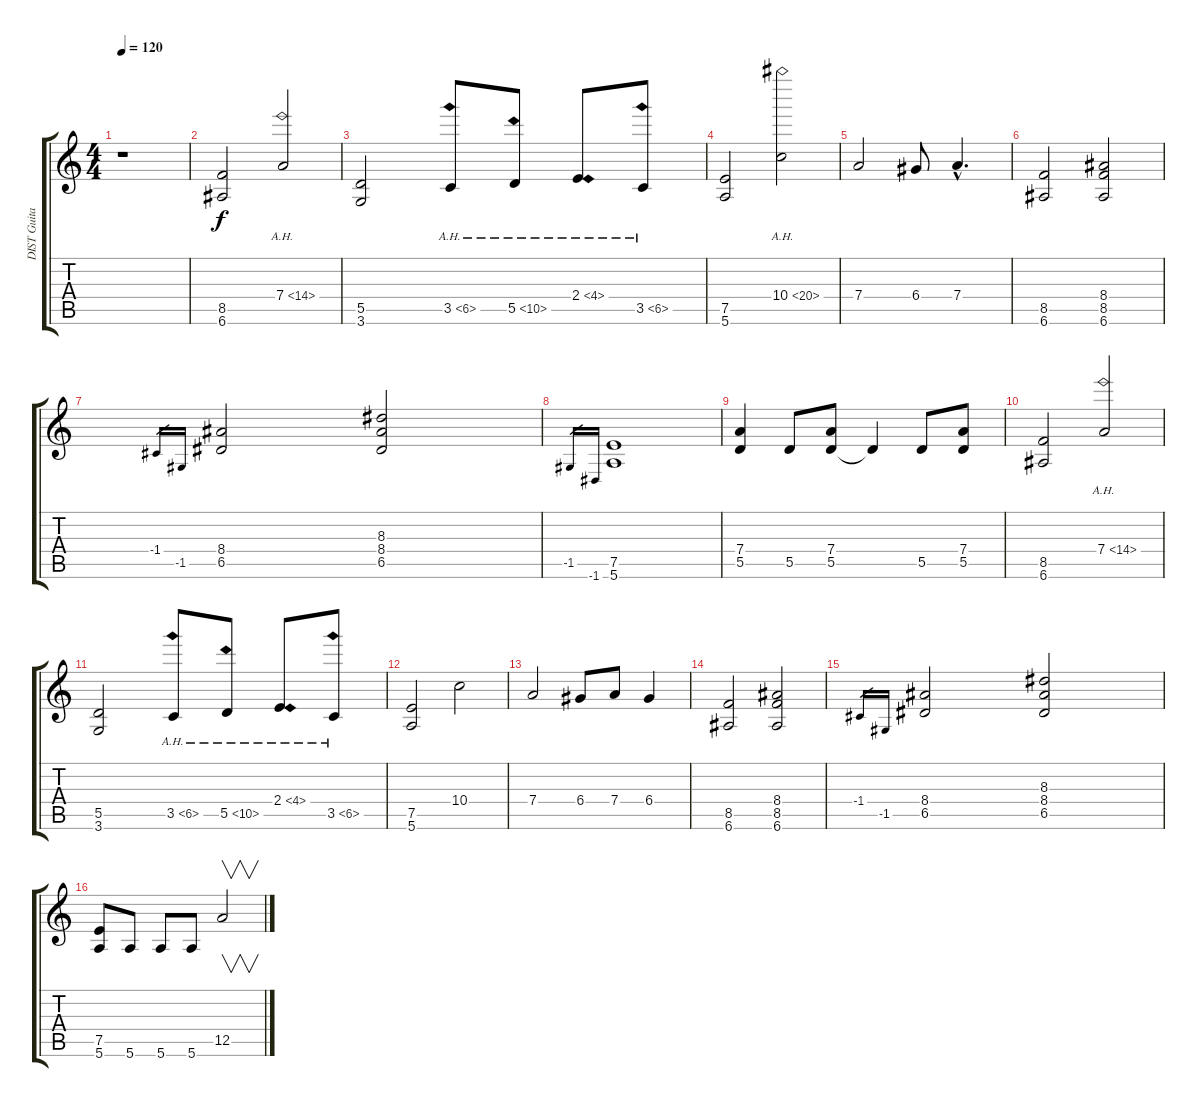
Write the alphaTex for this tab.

\track ("DIST Guitar" "DIST Guita") {instrument overdrivenguitar}
\staff {score tabs}
\tuning (E4 B3 G3 D3 A2 E2) {hide}
\ts (4 4)
\tempo 120
\clef g2
\ks c
r.1{dy f} |
(8.5 6.6).2 7.4{ah 7}.2 |
(5.5 3.6).2 3.5{ah 3}.8 5.5{ah 5}.8 2.4{ah 2}.8 3.5{ah 3}.8 |
(7.5 5.6).2 10.4{ah 10}.2 |
7.4.2 6.4.8 7.4{hac}.4{d} |
(8.5 6.6).2 (8.4 8.5 6.6).2 |
-1.4.16{gr} -1.5.16{gr} (8.4 6.5).2 (8.3 8.4 6.5).2 |
-1.5.16{gr} -1.6.16{gr} (7.5 5.6).1 |
(7.4 5.5).4 5.5.8 (7.4 5.5).8 5.5{t}.4 5.5.8 (7.4 5.5).8 |
(8.5 6.6).2 7.4{ah 7}.2 |
(5.5 3.6).2 3.5{ah 3}.8 5.5{ah 5}.8 2.4{ah 2}.8 3.5{ah 3}.8 |
(7.5 5.6).2 10.4.2 |
7.4.2 6.4.8 7.4.8 6.4.4 |
(8.5 6.6).2 (8.4 8.5 6.6).2 |
-1.4.16{gr} -1.5.16{gr} (8.4 6.5).2 (8.3 8.4 6.5).2 |
(7.5 5.6).8 5.6.8 5.6.8 5.6.8 12.5.2{v}
